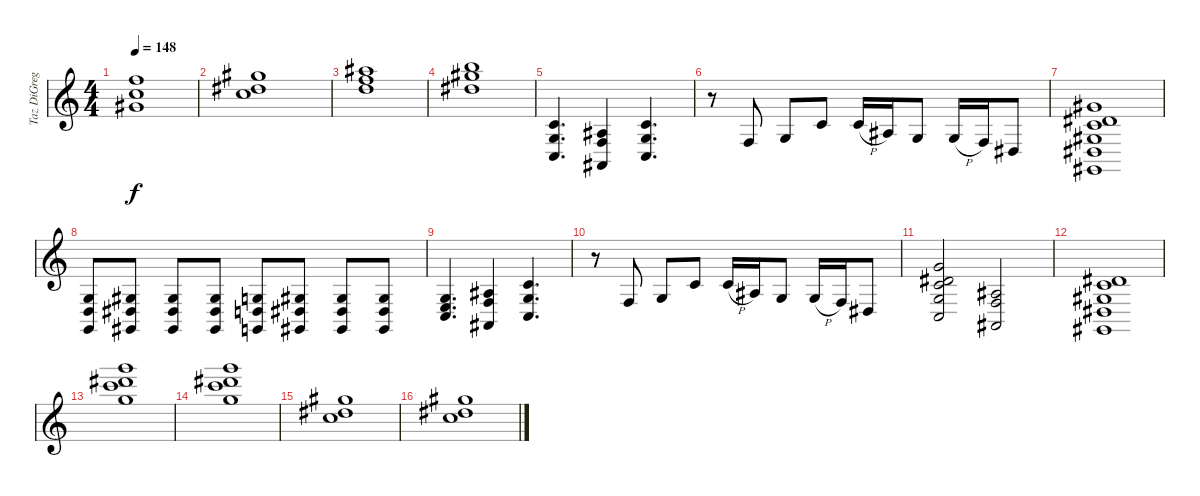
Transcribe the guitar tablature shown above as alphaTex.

\track ("Taz DiGregorio Keyboards Rh" "Taz DiGreg") {instrument acousticgrandpiano}
\staff {score}
\tuning (E4 B3 G3 D3 A2 E2) {hide}
\ts (4 4)
\tempo 148
\clef g2
\ks c
(13.1 18.4 27.5).1{dy f} |
(21.2 20.3 22.4).1 |
(18.1 18.2 24.4).1 |
(19.1 21.2 25.4).1 |
(5.3 5.4 3.5).4{d} (3.3 3.4 1.5).4 (5.3 5.4 3.5).4{d} |
r.8 3.4.8 5.4.8 5.3.8 5.3{h}.16 3.3.16 5.4.8 5.4{h}.16 3.4.16 6.5.8 |
(4.1 4.2 5.3 6.4 6.5 4.6).1 |
(5.4 5.5 3.6).8 (6.4 6.5 4.6).8 (6.4 6.5 4.6).8 (6.4 6.5 4.6).8 (5.4 5.5 3.6).8 (6.4 6.5 4.6).8 (6.4 6.5 4.6).8 (6.4 6.5 4.6).8 |
(0.3 2.4 3.5).4{d} (3.3 3.4 1.5).4 (5.3 5.4 3.5).4{d} |
r.8 3.4.8 5.4.8 5.3.8 5.3{h}.16 3.3.16 5.4.8 5.4{h}.16 3.4.16 6.5.8 |
(3.1 4.2 5.3 5.4 3.5).2 (3.3 3.4 1.5).2 |
(4.2 5.3 6.4 6.5 4.6).1 |
(27.1 28.2 29.3 29.4).1{volume 8 instrument electricpiano1} |
(27.1 28.2 29.3 29.4).1 |
(16.1 20.3 22.4).1 |
(16.1 20.3 22.4).1
